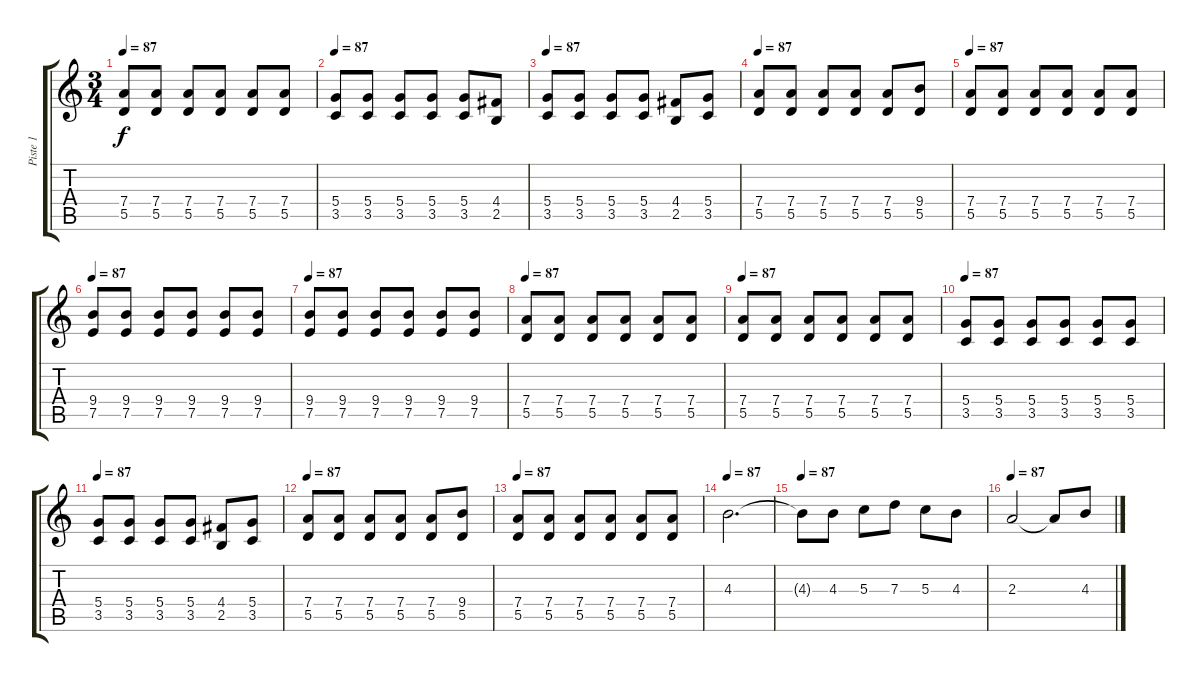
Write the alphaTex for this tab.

\track ("Piste 1" "Piste 1") {instrument distortionguitar}
\staff {score tabs}
\tuning (E4 B3 G3 D3 A2 E2) {hide}
\ts (3 4)
\tempo 87
\clef g2
\ks c
(7.4 5.5).8{dy f} (7.4 5.5).8 (7.4 5.5).8 (7.4 5.5).8 (7.4 5.5).8 (7.4 5.5).8 |
\tempo 87
(5.4 3.5).8 (5.4 3.5).8 (5.4 3.5).8 (5.4 3.5).8 (5.4 3.5).8 (4.4 2.5).8 |
\tempo 87
(5.4 3.5).8 (5.4 3.5).8 (5.4 3.5).8 (5.4 3.5).8 (4.4 2.5).8 (5.4 3.5).8 |
\tempo 87
(7.4 5.5).8 (7.4 5.5).8 (7.4 5.5).8 (7.4 5.5).8 (7.4 5.5).8 (9.4 5.5).8 |
\tempo 87
(7.4 5.5).8 (7.4 5.5).8 (7.4 5.5).8 (7.4 5.5).8 (7.4 5.5).8 (7.4 5.5).8 |
\tempo 87
(9.4 7.5).8 (9.4 7.5).8 (9.4 7.5).8 (9.4 7.5).8 (9.4 7.5).8 (9.4 7.5).8 |
\tempo 87
(9.4 7.5).8 (9.4 7.5).8 (9.4 7.5).8 (9.4 7.5).8 (9.4 7.5).8 (9.4 7.5).8 |
\tempo 87
(7.4 5.5).8 (7.4 5.5).8 (7.4 5.5).8 (7.4 5.5).8 (7.4 5.5).8 (7.4 5.5).8 |
\tempo 87
(7.4 5.5).8 (7.4 5.5).8 (7.4 5.5).8 (7.4 5.5).8 (7.4 5.5).8 (7.4 5.5).8 |
\tempo 87
(5.4 3.5).8 (5.4 3.5).8 (5.4 3.5).8 (5.4 3.5).8 (5.4 3.5).8 (5.4 3.5).8 |
\tempo 87
(5.4 3.5).8 (5.4 3.5).8 (5.4 3.5).8 (5.4 3.5).8 (4.4 2.5).8 (5.4 3.5).8 |
\tempo 87
(7.4 5.5).8 (7.4 5.5).8 (7.4 5.5).8 (7.4 5.5).8 (7.4 5.5).8 (9.4 5.5).8 |
\tempo 87
(7.4 5.5).8 (7.4 5.5).8 (7.4 5.5).8 (7.4 5.5).8 (7.4 5.5).8 (7.4 5.5).8 |
\tempo 87
4.3.2{d} |
\tempo 87
4.3{t}.8 4.3.8 5.3.8 7.3.8 5.3.8 4.3.8 |
\tempo 87
2.3.2 2.3{t}.8 4.3.8
